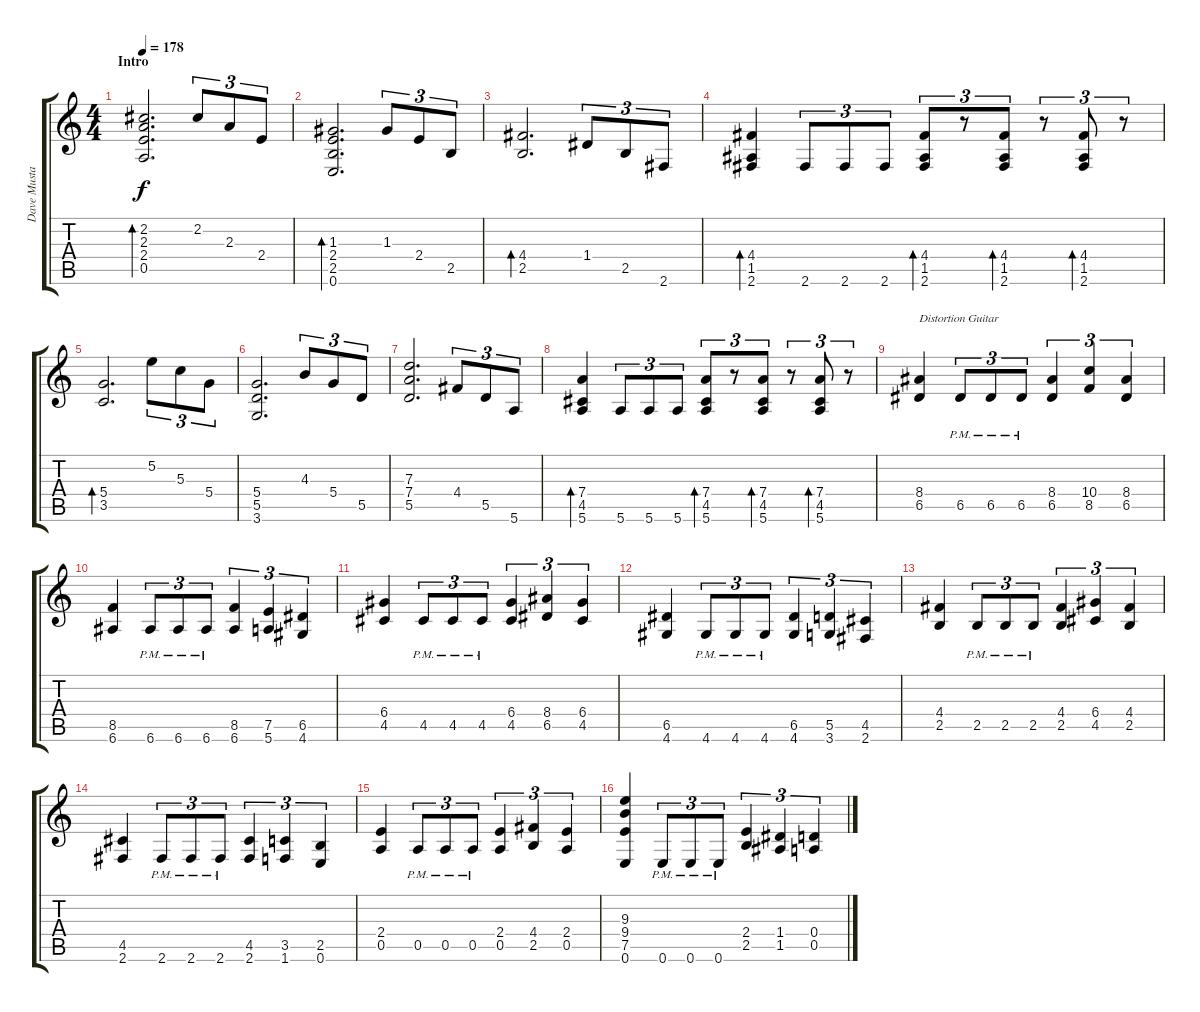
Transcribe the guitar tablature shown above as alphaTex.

\track ("Dave Mustaine" "Dave Musta") {instrument distortionguitar}
\staff {score tabs}
\tuning (E4 B3 G3 D3 A2 E2) {hide}
\ts (4 4)
\section ("" "Intro")
\tempo 178
\tempo 114
\tempo 178
\clef g2
\ks c
(2.2 2.3 2.4 0.5).2{d bd 60 dy f volume 8 instrument acousticguitarsteel} 2.2.8{tu (3 2)} 2.3.8{tu (3 2)} 2.4.8{tu (3 2)} |
(1.3 2.4 2.5 0.6).2{d bd 120} 1.3.8{tu (3 2)} 2.4.8{tu (3 2)} 2.5.8{tu (3 2)} |
(4.4 2.5).2{d bd 120} 1.4.8{tu (3 2)} 2.5.8{tu (3 2)} 2.6.8{tu (3 2)} |
(4.4 1.5 2.6).4{bd 120} 2.6.8{tu (3 2)} 2.6.8{tu (3 2)} 2.6.8{tu (3 2)} (4.4 1.5 2.6).8{tu (3 2) bd 240} r.8{tu (3 2)} (4.4 1.5 2.6).8{tu (3 2) bd 240} r.8{tu (3 2)} (4.4 1.5 2.6).8{tu (3 2) bd 240} r.8{tu (3 2)} |
(5.4 3.5).2{d bd 60} 5.2.8{tu (3 2)} 5.3.8{tu (3 2)} 5.4.8{tu (3 2)} |
(5.4 5.5 3.6).2{d} 4.3.8{tu (3 2)} 5.4.8{tu (3 2)} 5.5.8{tu (3 2)} |
(7.3 7.4 5.5).2{d} 4.4.8{tu (3 2)} 5.5.8{tu (3 2)} 5.6.8{tu (3 2)} |
(7.4 4.5 5.6).4{bd 120} 5.6.8{tu (3 2)} 5.6.8{tu (3 2)} 5.6.8{tu (3 2)} (7.4 4.5 5.6).8{tu (3 2) bd 240} r.8{tu (3 2)} (7.4 4.5 5.6).8{tu (3 2) bd 240} r.8{tu (3 2)} (7.4 4.5 5.6).8{tu (3 2) bd 240} r.8{tu (3 2)} |
(8.4 6.5).4{txt "Distortion Guitar" volume 11 instrument distortionguitar} 6.5{pm}.8{tu (3 2)} 6.5{pm}.8{tu (3 2)} 6.5{pm}.8{tu (3 2)} (8.4 6.5).4{tu (3 2)} (10.4 8.5).4{tu (3 2)} (8.4 6.5).4{tu (3 2)} |
(8.5 6.6).4 6.6{pm}.8{tu (3 2)} 6.6{pm}.8{tu (3 2)} 6.6{pm}.8{tu (3 2)} (8.5 6.6).4{tu (3 2)} (7.5 5.6).4{tu (3 2)} (6.5 4.6).4{tu (3 2)} |
(6.4 4.5).4 4.5{pm}.8{tu (3 2)} 4.5{pm}.8{tu (3 2)} 4.5{pm}.8{tu (3 2)} (6.4 4.5).4{tu (3 2)} (8.4 6.5).4{tu (3 2)} (6.4 4.5).4{tu (3 2)} |
(6.5 4.6).4 4.6{pm}.8{tu (3 2)} 4.6{pm}.8{tu (3 2)} 4.6{pm}.8{tu (3 2)} (6.5 4.6).4{tu (3 2)} (5.5 3.6).4{tu (3 2)} (4.5 2.6).4{tu (3 2)} |
(4.4 2.5).4 2.5{pm}.8{tu (3 2)} 2.5{pm}.8{tu (3 2)} 2.5{pm}.8{tu (3 2)} (4.4 2.5).4{tu (3 2)} (6.4 4.5).4{tu (3 2)} (4.4 2.5).4{tu (3 2)} |
(4.5 2.6).4 2.6{pm}.8{tu (3 2)} 2.6{pm}.8{tu (3 2)} 2.6{pm}.8{tu (3 2)} (4.5 2.6).4{tu (3 2)} (3.5 1.6).4{tu (3 2)} (2.5 0.6).4{tu (3 2)} |
(2.4 0.5).4 0.5{pm}.8{tu (3 2)} 0.5{pm}.8{tu (3 2)} 0.5{pm}.8{tu (3 2)} (2.4 0.5).4{tu (3 2)} (4.4 2.5).4{tu (3 2)} (2.4 0.5).4{tu (3 2)} |
(9.3 9.4 7.5 0.6).4 0.6{pm}.8{tu (3 2)} 0.6{pm}.8{tu (3 2)} 0.6{pm}.8{tu (3 2)} (2.4 2.5).4{tu (3 2)} (1.4 1.5).4{tu (3 2)} (0.4 0.5).4{tu (3 2)}
